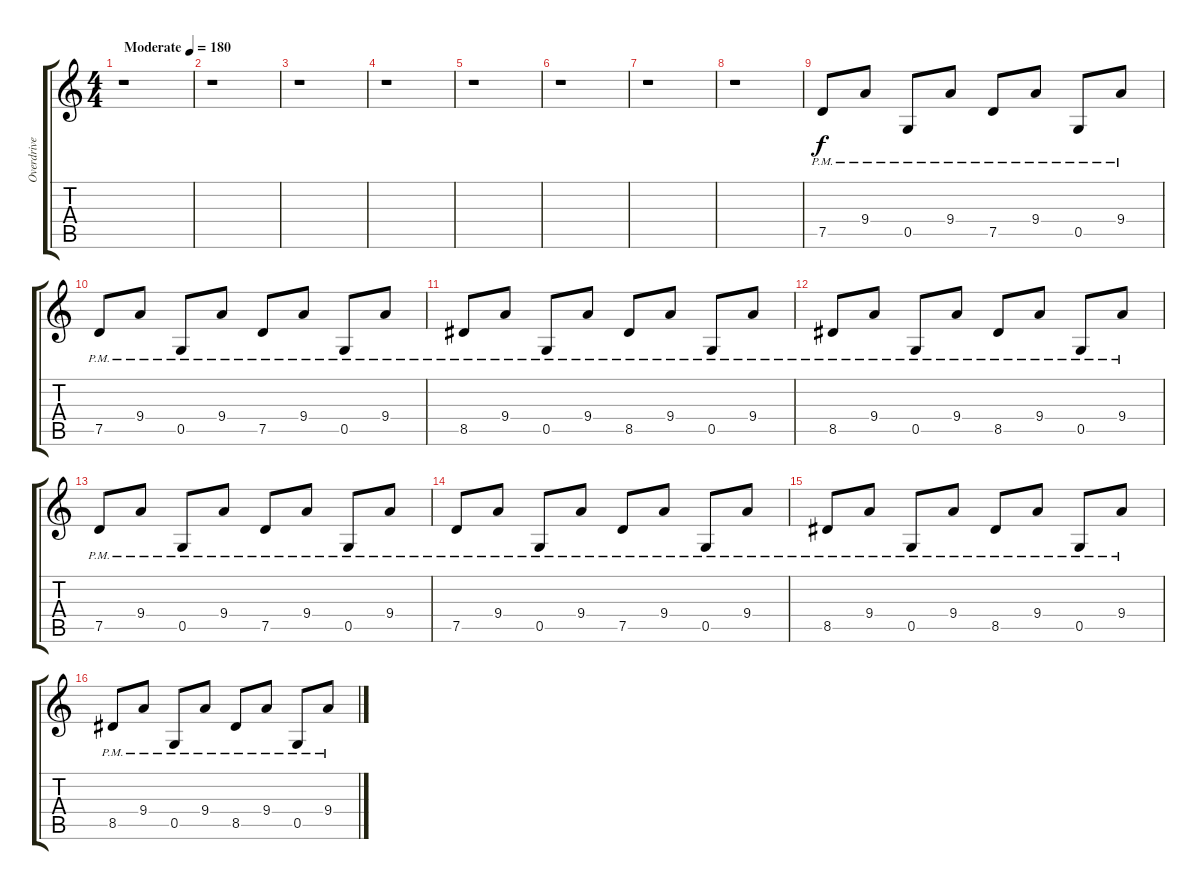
\track ("Overdrive (Daron)" "Overdrive ") {instrument overdrivenguitar}
\staff {score tabs}
\tuning (D4 A3 F3 C3 G2 C2) {hide}
\ts (4 4)
\tempo (180 "Moderate")
\clef g2
\ks c
r.1{dy f instrument overdrivenguitar} |
r.1 |
r.1 |
r.1 |
r.1 |
r.1 |
r.1 |
r.1 |
7.5{pm}.8 9.4{pm}.8 0.5{pm}.8 9.4{pm}.8 7.5{pm}.8 9.4{pm}.8 0.5{pm}.8 9.4{pm}.8 |
7.5{pm}.8 9.4{pm}.8 0.5{pm}.8 9.4{pm}.8 7.5{pm}.8 9.4{pm}.8 0.5{pm}.8 9.4{pm}.8 |
8.5{pm}.8 9.4{pm}.8 0.5{pm}.8 9.4{pm}.8 8.5{pm}.8 9.4{pm}.8 0.5{pm}.8 9.4{pm}.8 |
8.5{pm}.8 9.4{pm}.8 0.5{pm}.8 9.4{pm}.8 8.5{pm}.8 9.4{pm}.8 0.5{pm}.8 9.4{pm}.8 |
7.5{pm}.8 9.4{pm}.8 0.5{pm}.8 9.4{pm}.8 7.5{pm}.8 9.4{pm}.8 0.5{pm}.8 9.4{pm}.8 |
7.5{pm}.8 9.4{pm}.8 0.5{pm}.8 9.4{pm}.8 7.5{pm}.8 9.4{pm}.8 0.5{pm}.8 9.4{pm}.8 |
8.5{pm}.8 9.4{pm}.8 0.5{pm}.8 9.4{pm}.8 8.5{pm}.8 9.4{pm}.8 0.5{pm}.8 9.4{pm}.8 |
8.5{pm}.8 9.4{pm}.8 0.5{pm}.8 9.4{pm}.8 8.5{pm}.8 9.4{pm}.8 0.5{pm}.8 9.4{pm}.8
